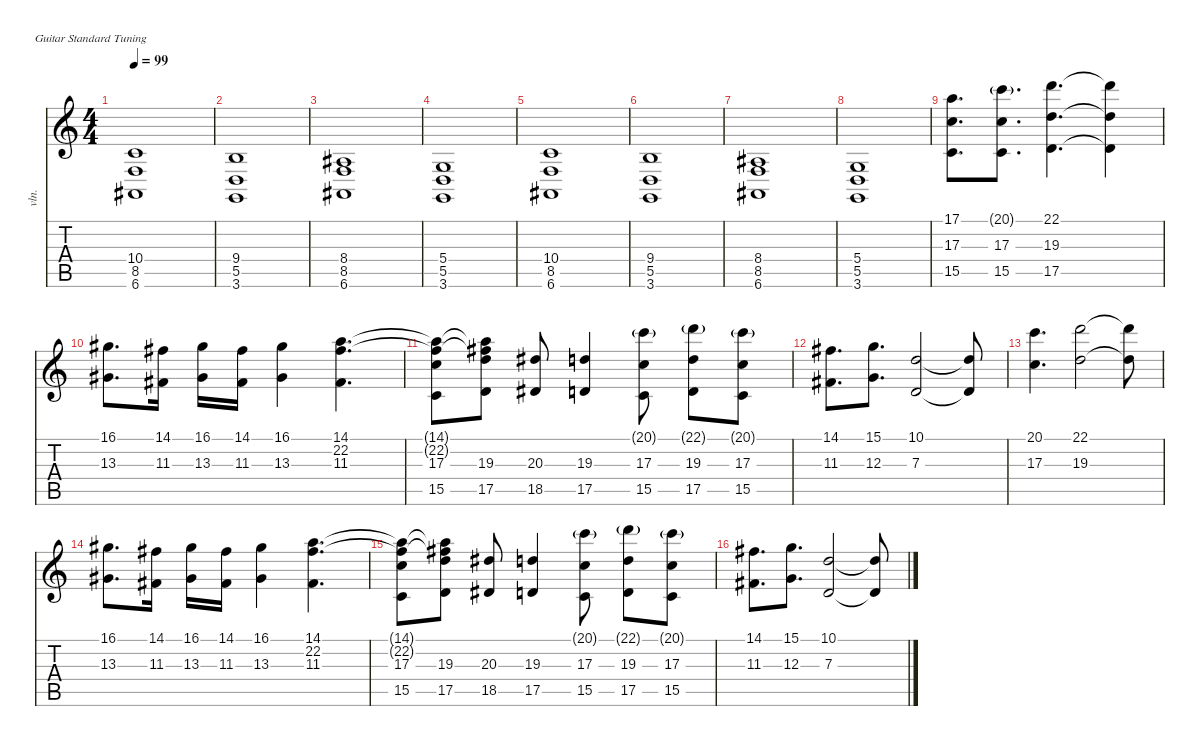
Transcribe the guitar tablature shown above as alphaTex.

\defaultSystemsLayout 4
\hideDynamics
\bracketExtendMode nobrackets
\otherSystemsTrackNameOrientation horizontal
\track ("strings" "vln.") {instrument stringensemble1}
\staff {score tabs}
\tuning (E4 B3 G3 D3 A2 E2)
\ts (4 4)
\tempo 99
\clef g2
\ks c
(10.4 8.5 6.6{acc #}).1{dy f} |
(9.4 5.5 3.6).1 |
(8.4{acc #} 8.5 6.6{acc #}).1 |
(5.4 5.5 3.6).1 |
(10.4 8.5 6.6{acc #}).1 |
(9.4 5.5 3.6).1 |
(8.4{acc #} 8.5 6.6{acc #}).1 |
(5.4 5.5 3.6).1 |
(17.1 17.3 15.5).8{d} (20.1{g} 17.3 15.5).8{d} (22.1 19.3 17.5).4{d} (22.1{t} 19.3{t} 17.5{t}).4 |
(16.1{acc #} 13.3{acc #}).8{d} (14.1{acc #} 11.3{acc #}).16 (16.1{acc #} 13.3{acc #}).16 (14.1{acc #} 11.3{acc #}).16 (16.1{acc #} 13.3{acc #}).4 (14.1{acc #} 22.2 11.3{acc #}).4{d} |
(14.1{t acc #} 22.2{t} 17.3 15.5).8 (14.1{t acc #} 22.2{t} 19.3 17.5).8 (20.3{acc #} 18.5{acc #}).8 (19.3 17.5).4 (20.1{g} 17.3 15.5).8 (22.1{g} 19.3 17.5).8 (20.1{g} 17.3 15.5).8 |
(14.1{acc #} 11.3{acc #}).8{d} (15.1 12.3).8{d} (10.1 7.3).2 (10.1{t} 7.3{t}).8 |
(20.1 17.3).4{d} (22.1 19.3).2 (22.1{t} 19.3{t}).8 |
(16.1{acc #} 13.3{acc #}).8{d} (14.1{acc #} 11.3{acc #}).16 (16.1{acc #} 13.3{acc #}).16 (14.1{acc #} 11.3{acc #}).16 (16.1{acc #} 13.3{acc #}).4 (14.1{acc #} 22.2 11.3{acc #}).4{d} |
(14.1{t acc #} 22.2{t} 17.3 15.5).8 (14.1{t acc #} 22.2{t} 19.3 17.5).8 (20.3{acc #} 18.5{acc #}).8 (19.3 17.5).4 (20.1{g} 17.3 15.5).8 (22.1{g} 19.3 17.5).8 (20.1{g} 17.3 15.5).8 |
(14.1{acc #} 11.3{acc #}).8{d} (15.1 12.3).8{d} (10.1 7.3).2 (10.1{t} 7.3{t}).8
